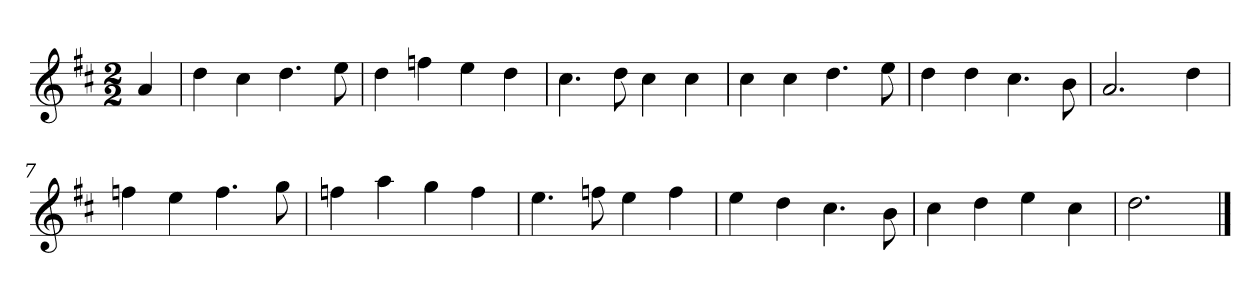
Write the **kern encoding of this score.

**kern
*part1
*staff1
*k[f#c#]
*M2/2
*MM120
=
4a
=1
4dd
4cc#
4.dd
8ee
=2
4dd
4ffn
4ee
4dd
=3
4.cc#
8dd
4cc#
4cc#
=4
4cc#
4cc#
4.dd
8ee
=5
4dd
4dd
4.cc#
8b
=6
2.a
4dd
=7
4ffn
4ee
4.ff
8gg
=8
4ffn
4aa
4gg
4ff
=9
4.ee
8ffn
4ee
4ff
=10
4ee
4dd
4.cc#
8b
=11
4cc#
4dd
4ee
4cc#
=12
2.dd
==
*-
